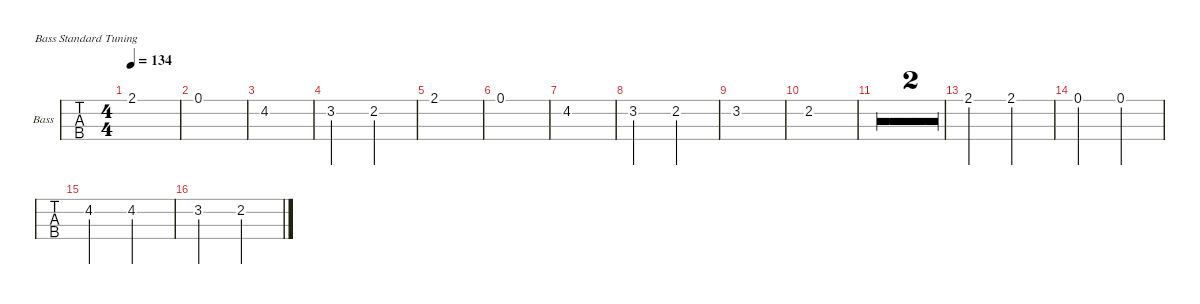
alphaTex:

\hideDynamics
\bracketExtendMode nobrackets
\firstSystemTrackNameOrientation horizontal
\otherSystemsTrackNameOrientation horizontal
\track ("Bass" "Bass") {multiBarRest instrument electricbassfinger}
\staff {tabs}
\tuning (G2 D2 A1 E1)
\ts (4 4)
\tempo 134
\clef f4
\ks aminor
2.1.1{dy mp} |
0.1.1 |
4.2.1 |
3.2.2 2.2.2 |
2.1.1 |
0.1.1 |
4.2.1 |
3.2.2 2.2.2 |
3.2.1 |
2.2.1 |
\simile firstofdouble
|
\simile secondofdouble
|
\simile none
2.1.2 2.1.2 |
0.1.2 0.1.2 |
4.2.2 4.2.2 |
3.2.2 2.2.2
